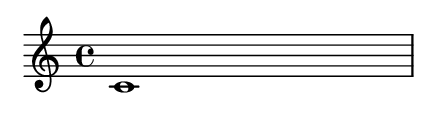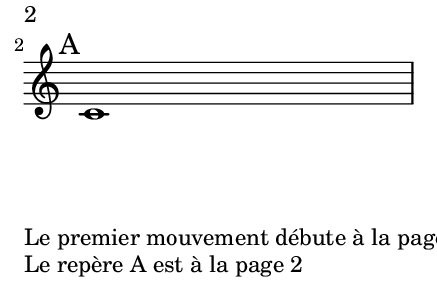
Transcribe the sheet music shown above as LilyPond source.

%% Generated by lilypond-book
%% Options: [exampleindent=10.16\mm,indent=0\mm,line-width=160\mm,paper-height=845.047\pt,paper-width=597.508\pt,papersize="a8landscape"]
\include "lilypond-book-preamble.ly"


% ****************************************************************
% Start cut-&-pastable-section
% ****************************************************************

#(ly:set-option 'eps-box-padding 3.000000)



\paper {
  #(set-paper-size "a8landscape")
  indent = 0\mm
}

\layout {
  
}




% ****************************************************************
% ly snippet:
% ****************************************************************
\sourcefileline 2105
\header { tagline = ##f }
\book {
  \label #'firstScore
  \score {
    {
      c'1
      \pageBreak \mark A \label #'markA
      c'1
    }
  }

  \markup { Le premier mouvement débute à la page
            \page-ref #'firstScore "0" "?" }
  \markup { Le repère A est à la page \page-ref #'markA "0" "?" }
}


% ****************************************************************
% end ly snippet
% ****************************************************************
